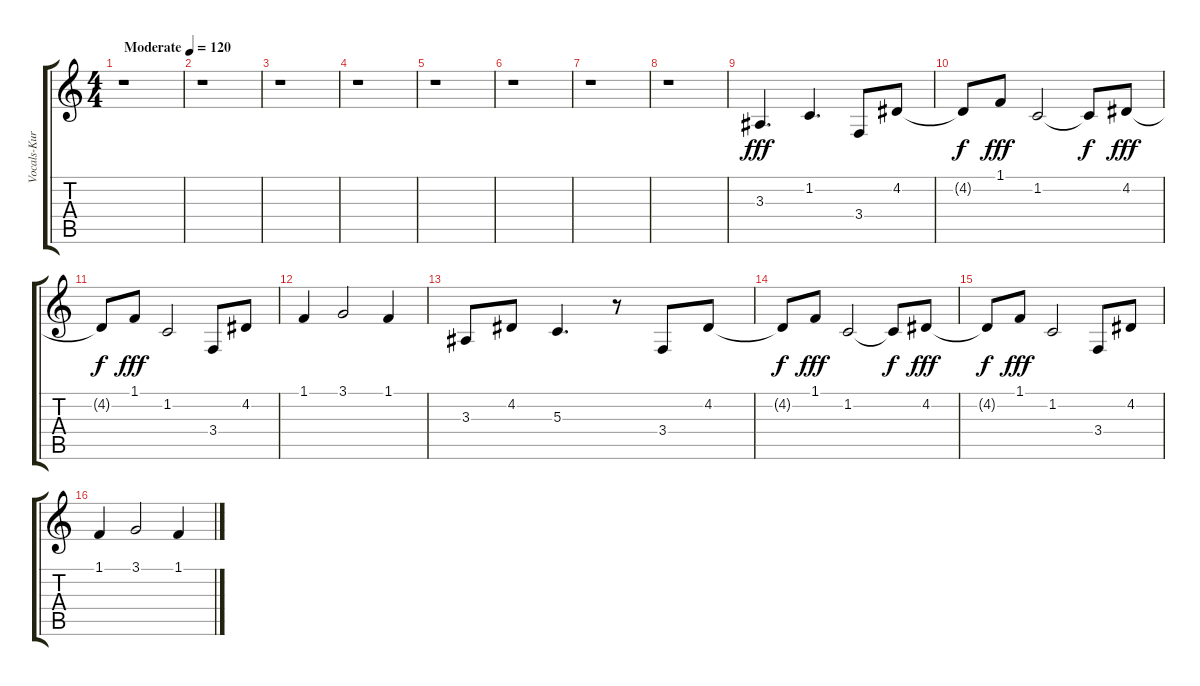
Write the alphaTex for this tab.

\track ("Vocals-Kurt Cobain" "Vocals-Kur") {instrument trumpet}
\staff {score tabs}
\tuning (E4 B3 G3 D3 A2 E2) {hide}
\ts (4 4)
\tempo (120 "Moderate")
\clef g2
\ks c
r.1{dy fff instrument trumpet} |
r.1 |
r.1 |
r.1 |
r.1 |
r.1 |
r.1 |
r.1 |
3.3.4{d} 1.2.4{d} 3.4.8 4.2.8 |
4.2{t}.8{dy f} 1.1.8{dy fff} 1.2.2 1.2{t}.8{dy f} 4.2.8{dy fff} |
4.2{t}.8{dy f} 1.1.8{dy fff} 1.2.2 3.4.8 4.2.8 |
1.1.4 3.1.2 1.1.4 |
3.3.8 4.2.8 5.3.4{d} r.8 3.4.8 4.2.8 |
4.2{t}.8{dy f} 1.1.8{dy fff} 1.2.2 1.2{t}.8{dy f} 4.2.8{dy fff} |
4.2{t}.8{dy f} 1.1.8{dy fff} 1.2.2 3.4.8 4.2.8 |
1.1.4 3.1.2 1.1.4
